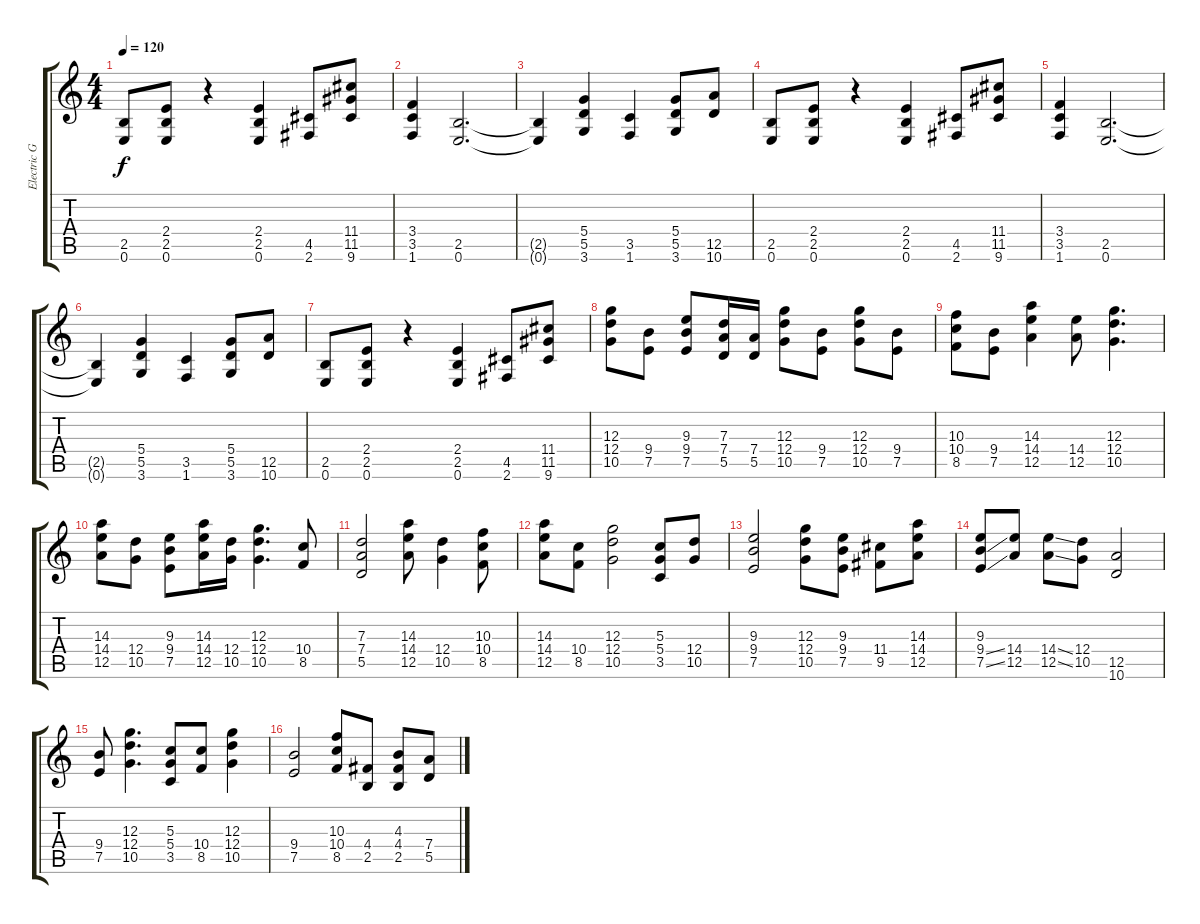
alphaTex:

\track ("Electric Guitar" "Electric G") {instrument overdrivenguitar}
\staff {score tabs}
\tuning (E4 B3 G3 D3 A2 E2) {hide}
\ts (4 4)
\tempo 120
\clef g2
\ks c
(2.5 0.6).8{dy f} (2.4 2.5 0.6).8 r.4 (2.4 2.5 0.6).4 (4.5 2.6).8 (11.4 11.5 9.6).8 |
(3.4 3.5 1.6).4 (2.5 0.6).2{d} |
(2.5{t} 0.6{t}).4 (5.4 5.5 3.6).4 (3.5 1.6).4 (5.4 5.5 3.6).8 (12.5 10.6).8 |
(2.5 0.6).8 (2.4 2.5 0.6).8 r.4 (2.4 2.5 0.6).4 (4.5 2.6).8 (11.4 11.5 9.6).8 |
(3.4 3.5 1.6).4 (2.5 0.6).2{d} |
(2.5{t} 0.6{t}).4 (5.4 5.5 3.6).4 (3.5 1.6).4 (5.4 5.5 3.6).8 (12.5 10.6).8 |
(2.5 0.6).8 (2.4 2.5 0.6).8 r.4 (2.4 2.5 0.6).4 (4.5 2.6).8 (11.4 11.5 9.6).8 |
(12.3 12.4 10.5).8 (9.4 7.5).8 (9.3 9.4 7.5).8 (7.3 7.4 5.5).16 (7.4 5.5).16 (12.3 12.4 10.5).8 (9.4 7.5).8 (12.3 12.4 10.5).8 (9.4 7.5).8 |
(10.3 10.4 8.5).8 (9.4 7.5).8 (14.3 14.4 12.5).4 (14.4 12.5).8 (12.3 12.4 10.5).4{d} |
(14.3 14.4 12.5).8 (12.4 10.5).8 (9.3 9.4 7.5).8 (14.3 14.4 12.5).16 (12.4 10.5).16 (12.3 12.4 10.5).4{d} (10.4 8.5).8 |
(7.3 7.4 5.5).2 (14.3 14.4 12.5).8 (12.4 10.5).4 (10.3 10.4 8.5).8 |
(14.3 14.4 12.5).8 (10.4 8.5).8 (12.3 12.4 10.5).2 (5.3 5.4 3.5).8 (12.4 10.5).8 |
(9.3 9.4 7.5).2 (12.3 12.4 10.5).8 (9.3 9.4 7.5).8 (11.4 9.5).8 (14.3 14.4 12.5).8 |
(9.3 9.4{ss} 7.5{ss}).8 (14.4 12.5).8 (14.4{ss} 12.5{ss}).8 (12.4 10.5).8 (12.5 10.6).2 |
(9.4 7.5).8 (12.3 12.4 10.5).4{d} (5.3 5.4 3.5).8 (10.4 8.5).8 (12.3 12.4 10.5).4 |
(9.4 7.5).2 (10.3 10.4 8.5).8 (4.4 2.5).8 (4.3 4.4 2.5).8 (7.4 5.5).8
